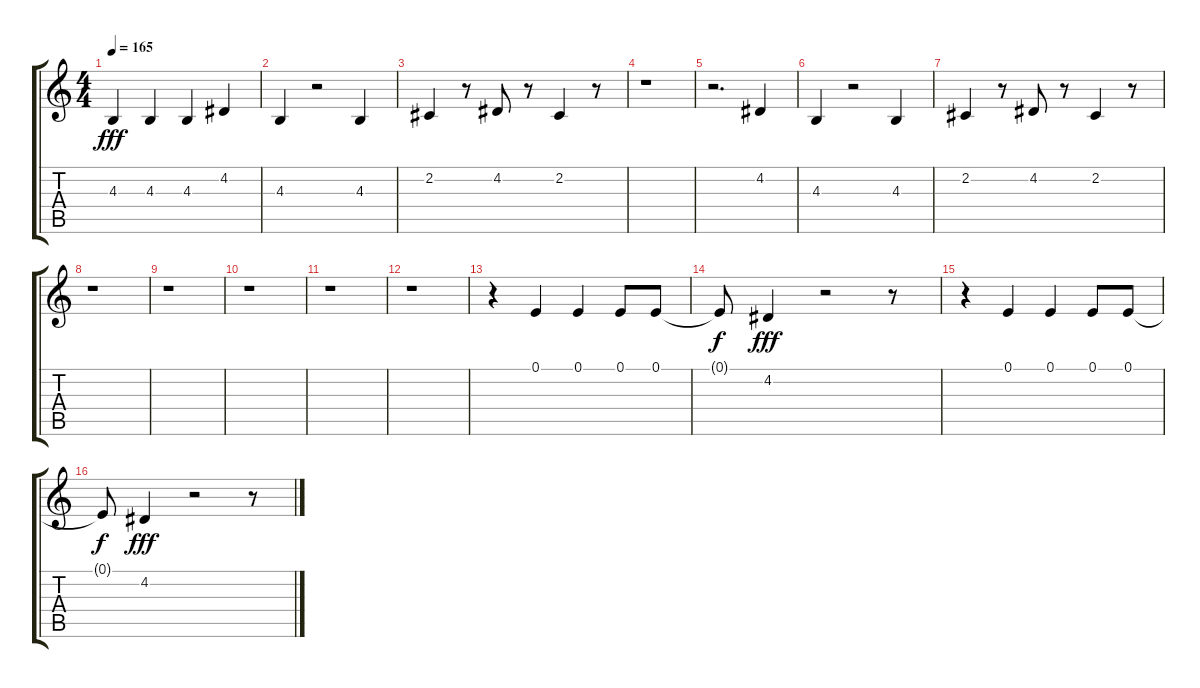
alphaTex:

\track "" {instrument oboe}
\staff {score tabs}
\tuning (E4 B3 G3 D3 A2 E2) {hide}
\ts (4 4)
\tempo 165
\clef g2
\ks c
4.3.4{dy fff} 4.3.4 4.3.4 4.2.4 |
4.3.4 r.2 4.3.4 |
2.2.4 r.8 4.2.8 r.8 2.2.4 r.8 |
r.1 |
r.2{d} 4.2.4 |
4.3.4 r.2 4.3.4 |
2.2.4 r.8 4.2.8 r.8 2.2.4 r.8 |
r.1 |
r.1 |
r.1 |
r.1 |
r.1 |
r.4 0.1.4 0.1.4 0.1.8 0.1.8 |
0.1{t}.8{dy f} 4.2.4{dy fff} r.2 r.8 |
r.4 0.1.4 0.1.4 0.1.8 0.1.8 |
0.1{t}.8{dy f} 4.2.4{dy fff} r.2 r.8
